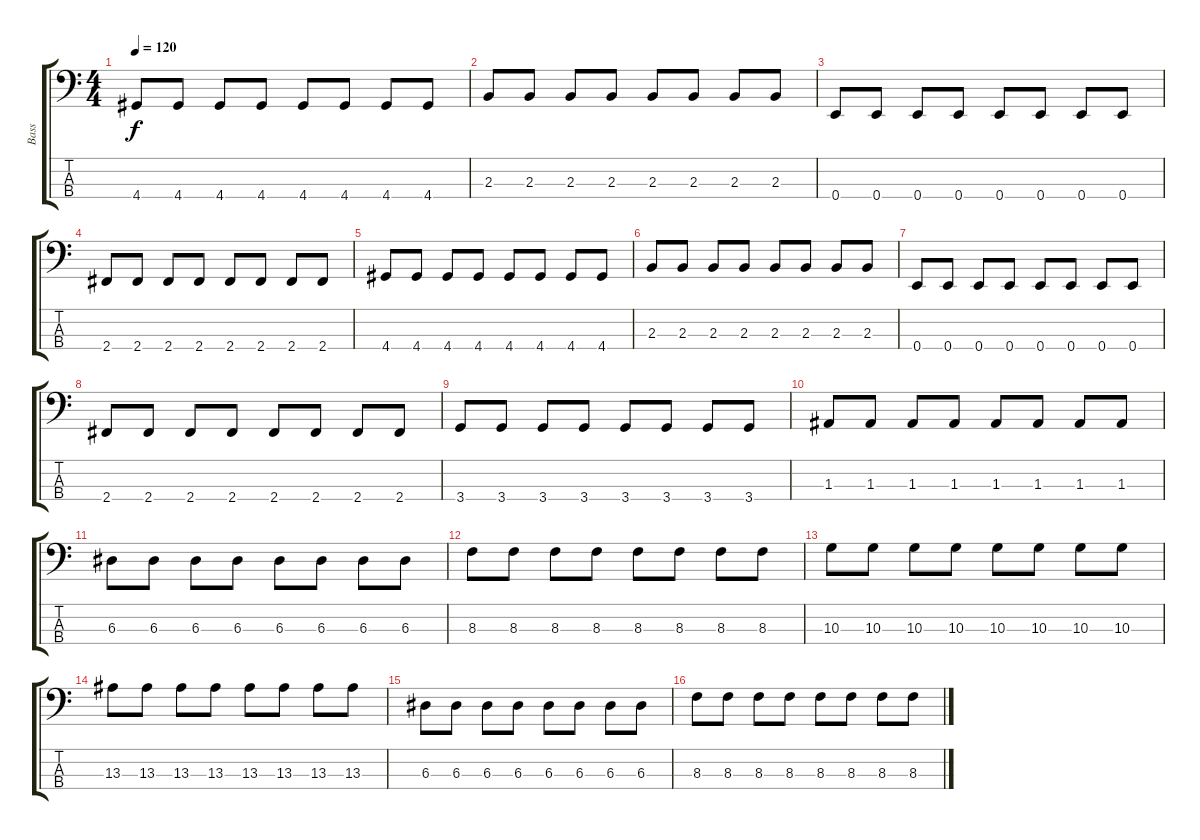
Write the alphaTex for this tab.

\track ("Bass" "Bass") {instrument electricbassfinger}
\staff {score tabs}
\tuning (G2 D2 A1 E1) {hide}
\ts (4 4)
\tempo 120
\clef f4
\ks c
4.4.8{dy f} 4.4.8 4.4.8 4.4.8 4.4.8 4.4.8 4.4.8 4.4.8 |
2.3.8 2.3.8 2.3.8 2.3.8 2.3.8 2.3.8 2.3.8 2.3.8 |
0.4.8 0.4.8 0.4.8 0.4.8 0.4.8 0.4.8 0.4.8 0.4.8 |
2.4.8 2.4.8 2.4.8 2.4.8 2.4.8 2.4.8 2.4.8 2.4.8 |
4.4.8 4.4.8 4.4.8 4.4.8 4.4.8 4.4.8 4.4.8 4.4.8 |
2.3.8 2.3.8 2.3.8 2.3.8 2.3.8 2.3.8 2.3.8 2.3.8 |
0.4.8 0.4.8 0.4.8 0.4.8 0.4.8 0.4.8 0.4.8 0.4.8 |
2.4.8 2.4.8 2.4.8 2.4.8 2.4.8 2.4.8 2.4.8 2.4.8 |
3.4.8 3.4.8 3.4.8 3.4.8 3.4.8 3.4.8 3.4.8 3.4.8 |
1.3.8 1.3.8 1.3.8 1.3.8 1.3.8 1.3.8 1.3.8 1.3.8 |
6.3.8 6.3.8 6.3.8 6.3.8 6.3.8 6.3.8 6.3.8 6.3.8 |
8.3.8 8.3.8 8.3.8 8.3.8 8.3.8 8.3.8 8.3.8 8.3.8 |
10.3.8 10.3.8 10.3.8 10.3.8 10.3.8 10.3.8 10.3.8 10.3.8 |
13.3.8 13.3.8 13.3.8 13.3.8 13.3.8 13.3.8 13.3.8 13.3.8 |
6.3.8 6.3.8 6.3.8 6.3.8 6.3.8 6.3.8 6.3.8 6.3.8 |
8.3.8 8.3.8 8.3.8 8.3.8 8.3.8 8.3.8 8.3.8 8.3.8
